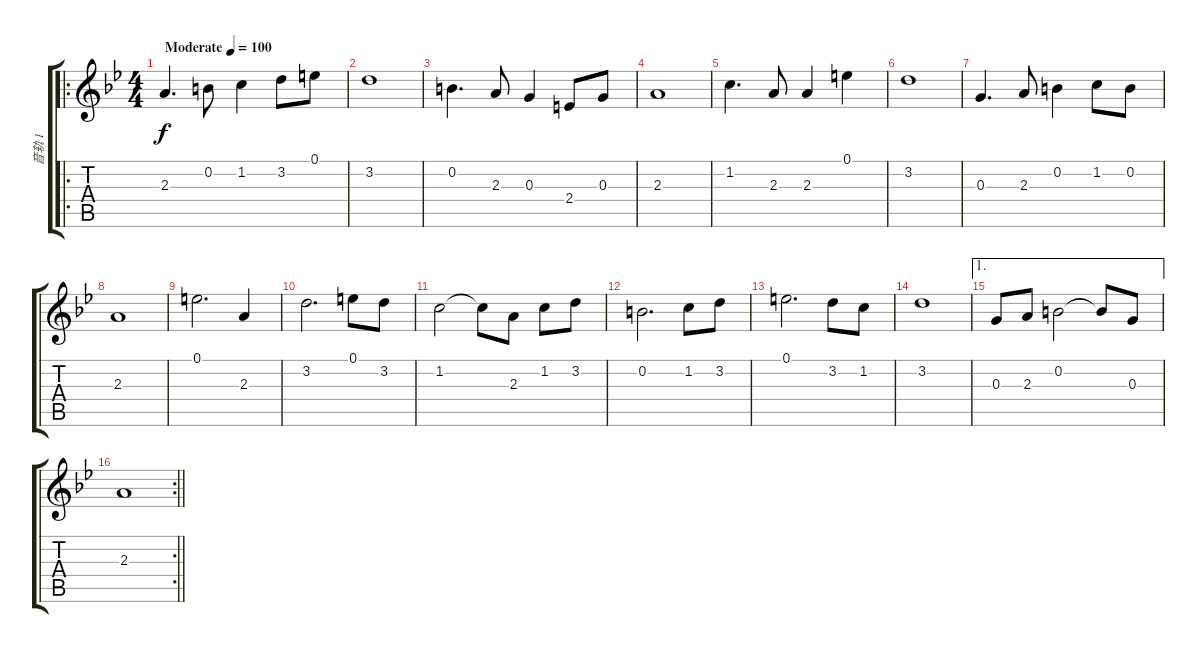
\track ("音轨 1" "音轨 1") {instrument acousticguitarnylon}
\staff {score tabs}
\tuning (E4 B3 G3 D3 A2 E2) {hide}
\ro
\ts (4 4)
\tempo (100 "Moderate")
\clef g2
\ks bb
2.3.4{d dy f instrument acousticguitarnylon} 0.2.8 1.2.4 3.2.8 0.1.8 |
3.2.1 |
0.2.4{d} 2.3.8 0.3.4 2.4.8 0.3.8 |
2.3.1 |
1.2.4{d} 2.3.8 2.3.4 0.1.4 |
3.2.1 |
0.3.4{d} 2.3.8 0.2.4 1.2.8 0.2.8 |
2.3.1 |
0.1.2{d} 2.3.4 |
3.2.2{d} 0.1.8 3.2.8 |
1.2.2 1.2{t}.8 2.3.8 1.2.8 3.2.8 |
0.2.2{d} 1.2.8 3.2.8 |
0.1.2{d} 3.2.8 1.2.8 |
3.2.1 |
\ae 1
0.3.8 2.3.8 0.2.2 0.2{t}.8 0.3.8 |
\rc 2
\barLineRight lightlight
2.3.1
